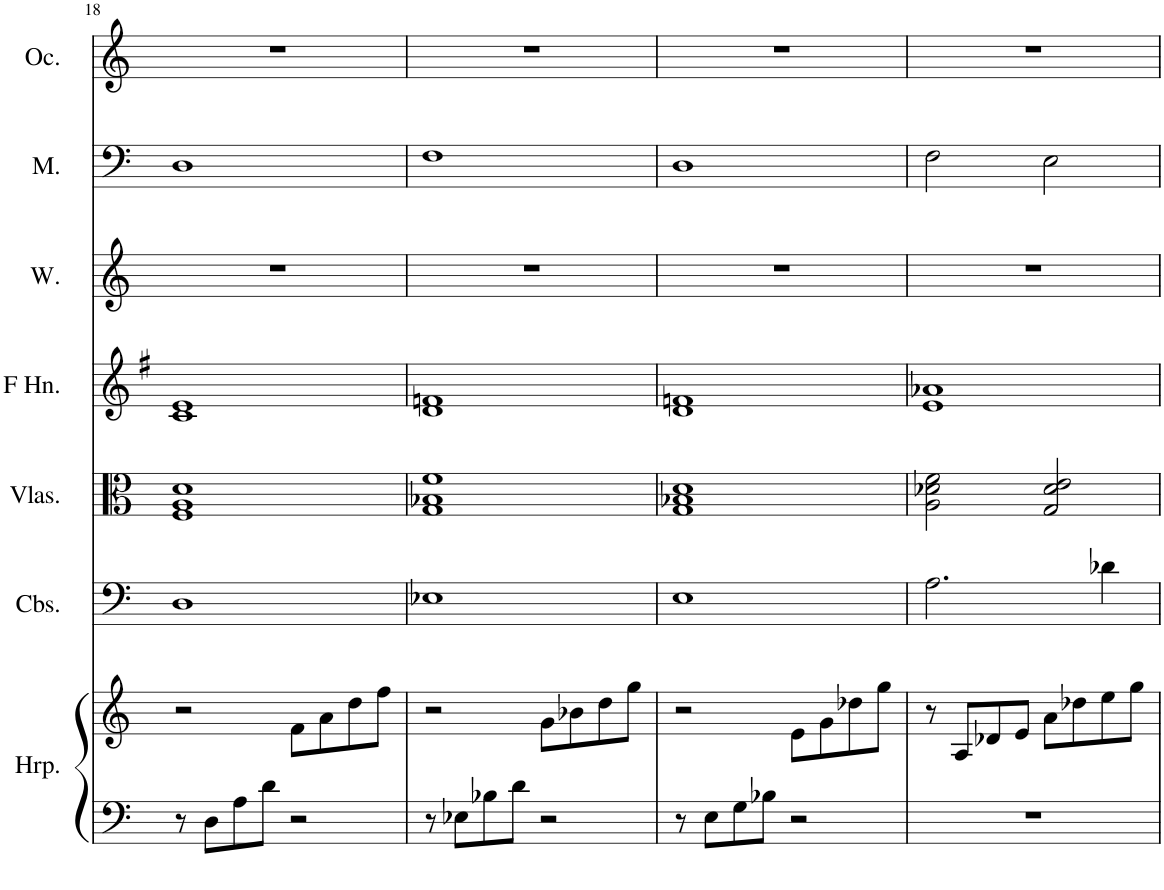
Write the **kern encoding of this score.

**kern	**kern	**kern	**kern	**kern	**kern	**kern	**kern
*part7	*part7	*part6	*part5	*part4	*part3	*part2	*part1
*staff8	*staff7	*staff6	*staff5	*staff4	*staff3	*staff2	*staff1
*I"Harp	*	*I"Contrabasses	*I"Violas	*I"Horn in F	*I"Women	*I"Men	*I"Ocarina
*I'Hrp.	*	*I'Cbs.	*I'Vlas.	*	*I'W.	*I'M.	*I'Oc.
!!LO:PB:g=z
*clefF4	*clefG2	*clefF4	*clefC3	*clefG2	*clefG2	*clefF4	*clefG2
*	*	*Trd7c12	*Trd5c9	*Trd4c7	*	*	*
*k[]	*k[]	*k[]	*k[]	*k[f#]	*k[]	*k[]	*k[]
*M4/4	*M4/4	*M4/4	*M4/4	*M4/4	*M4/4	*M4/4	*M4/4
=18	=18	=18	=18	=18	=18	=18	=18
8r	2r	1D	1F 1A 1d	1c 1e	1r	1D	1r
8D\L	.	.	.	.	.	.	.
8A\	.	.	.	.	.	.	.
8d\J	.	.	.	.	.	.	.
2r	8f\L	.	.	.	.	.	.
.	8a\	.	.	.	.	.	.
.	8dd\	.	.	.	.	.	.
.	8ff\J	.	.	.	.	.	.
=19	=19	=19	=19	=19	=19	=19	=19
8r	2r	1E-X	1G 1B-X 1f	1d 1fn	1r	1F	1r
8E-X\L	.	.	.	.	.	.	.
8B-X\	.	.	.	.	.	.	.
8d\J	.	.	.	.	.	.	.
2r	8g\L	.	.	.	.	.	.
.	8b-X\	.	.	.	.	.	.
.	8dd\	.	.	.	.	.	.
.	8gg\J	.	.	.	.	.	.
=20	=20	=20	=20	=20	=20	=20	=20
8r	2r	1E	1G 1B-X 1d	1d 1fn	1r	1D	1r
8E\L	.	.	.	.	.	.	.
8G\	.	.	.	.	.	.	.
8B-X\J	.	.	.	.	.	.	.
2r	8e\L	.	.	.	.	.	.
.	8g\	.	.	.	.	.	.
.	8dd-X\	.	.	.	.	.	.
.	8gg\J	.	.	.	.	.	.
=21	=21	=21	=21	=21	=21	=21	=21
1r	8r	2.A\	2A\ 2d-X\ 2f\	1e 1a-X	1r	2F\	1r
.	8A/L	.	.	.	.	.	.
.	8d-X/	.	.	.	.	.	.
.	8e/J	.	.	.	.	.	.
.	8a\L	.	2G/ 2d-/ 2e/	.	.	2E\	.
.	8dd-X\	.	.	.	.	.	.
.	8ee\	4d-X\	.	.	.	.	.
.	8gg\J	.	.	.	.	.	.
=	=	=	=	=	=	=	=
*-	*-	*-	*-	*-	*-	*-	*-
